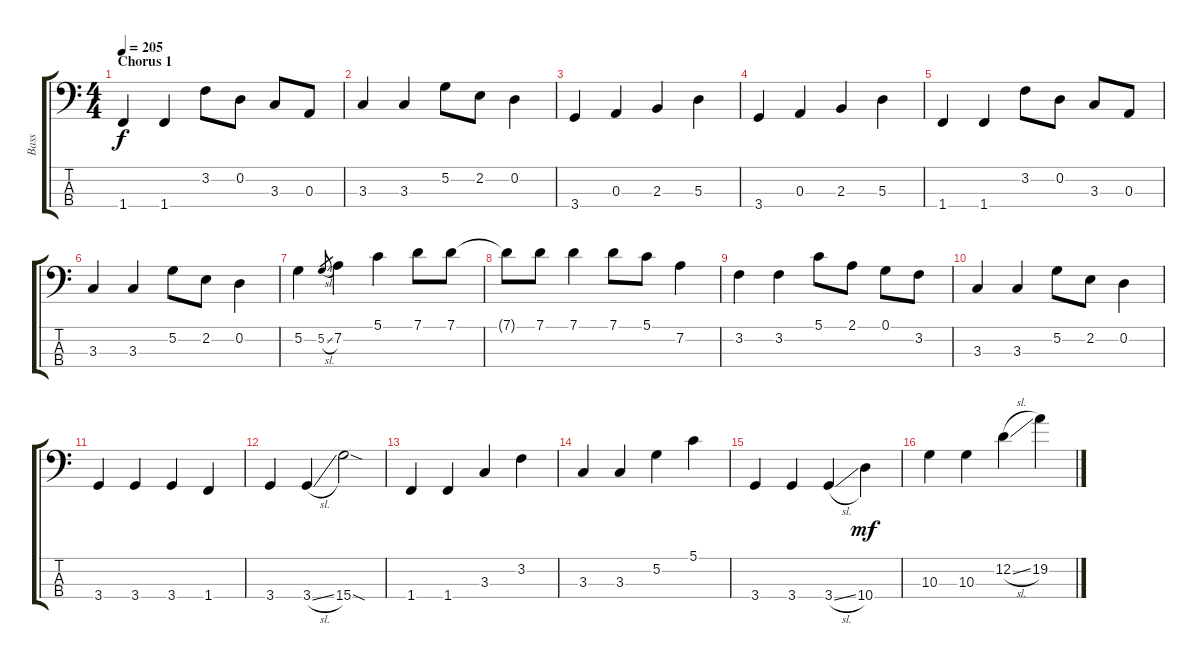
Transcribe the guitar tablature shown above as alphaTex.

\track ("Bass" "Bass") {instrument electricbassfinger}
\staff {score tabs}
\tuning (G2 D2 A1 E1) {hide}
\ts (4 4)
\section ("" "Chorus 1")
\tempo 205
\clef f4
\ks c
1.4.4{dy f} 1.4.4 3.2.8 0.2.8 3.3.8 0.3.8 |
3.3.4 3.3.4 5.2.8 2.2.8 0.2.4 |
3.4.4 0.3.4 2.3.4 5.3.4 |
3.4.4 0.3.4 2.3.4 5.3.4 |
1.4.4 1.4.4 3.2.8 0.2.8 3.3.8 0.3.8 |
3.3.4 3.3.4 5.2.8 2.2.8 0.2.4 |
5.2.4 5.2{sl}.8{gr} 7.2.4 5.1.4 7.1.8 7.1.8 |
7.1{t}.8 7.1.8 7.1.4 7.1.8 5.1.8 7.2.4 |
3.2.4 3.2.4 5.1.8 2.1.8 0.1.8 3.2.8 |
3.3.4 3.3.4 5.2.8 2.2.8 0.2.4 |
3.4.4 3.4.4 3.4.4 1.4.4 |
3.4.4 3.4{sl}.4 15.4{sod}.2 |
1.4.4 1.4.4 3.3.4 3.2.4 |
3.3.4 3.3.4 5.2.4 5.1.4 |
3.4.4 3.4.4 3.4{sl}.4 10.4.4{dy mf} |
10.3.4 10.3.4 12.2{sl}.4 19.2.4
